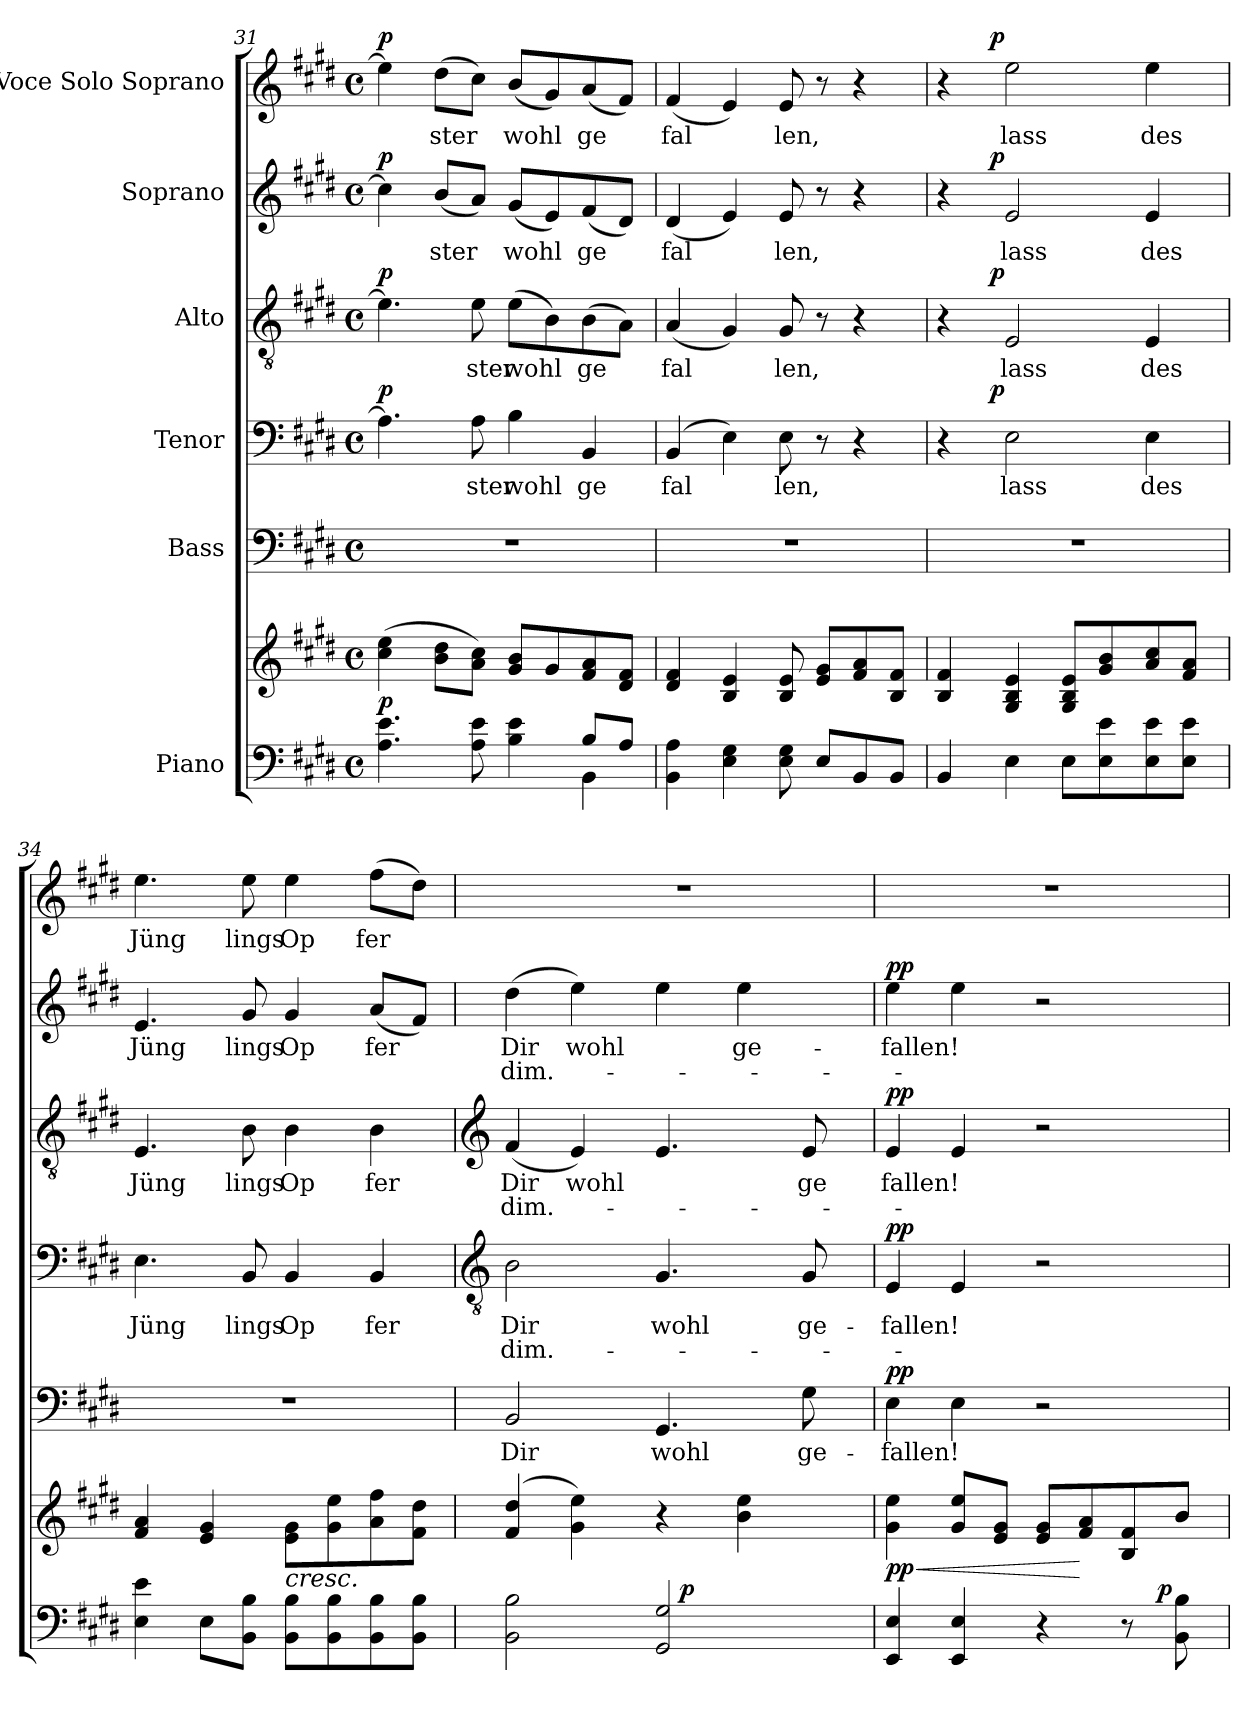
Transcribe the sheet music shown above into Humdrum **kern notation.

**kern	**kern	**dynam	**kern	**text	**dynam	**kern	**text	**text	**dynam	**kern	**text	**text	**dynam	**kern	**text	**text	**dynam	**kern	**text	**dynam
*part6	*part6	*part6	*part5	*part5	*part5	*part4	*part4	*part4	*part4	*part3	*part3	*part3	*part3	*part2	*part2	*part2	*part2	*part1	*part1	*part1
*staff7	*staff6	*staff6/7	*staff5	*staff5	*staff5	*staff4	*staff4	*staff4	*staff4	*staff3	*staff3	*staff3	*staff3	*staff2	*staff2	*staff2	*staff2	*staff1	*staff1	*staff1
*I"Piano	*	*	*I"Bass	*	*	*I"Tenor	*	*	*	*I"Alto	*	*	*	*I"Soprano	*	*	*	*I"Voce Solo  Soprano	*	*
*clefF4	*clefG2	*	*clefF4	*	*	*clefF4	*	*	*	*clefGv2	*	*	*	*clefG2	*	*	*	*clefG2	*	*
*k[f#c#g#d#]	*k[f#c#g#d#]	*	*k[f#c#g#d#]	*	*	*k[f#c#g#d#]	*	*	*	*k[f#c#g#d#]	*	*	*	*k[f#c#g#d#]	*	*	*	*k[f#c#g#d#]	*	*
*E:	*E:	*	*E:	*	*	*E:	*	*	*	*E:	*	*	*	*E:	*	*	*	*E:	*	*
*M4/4	*M4/4	*	*M4/4	*	*	*M4/4	*	*	*	*M4/4	*	*	*	*M4/4	*	*	*	*M4/4	*	*
*met(c)	*met(c)	*	*met(c)	*	*	*met(c)	*	*	*	*met(c)	*	*	*	*met(c)	*	*	*	*met(c)	*	*
=31	=31	=31	=31	=31	=31	=31	=31	=31	=31	=31	=31	=31	=31	=31	=31	=31	=31	=31	=31	=31
*^	*	*	*	*	*	*	*	*	*	*	*	*	*	*	*	*	*	*	*	*
!	!	!	!LO:DY:a=2	!	!	!	!	!	!	!LO:DY:a	!	!	!	!LO:DY:a	!	!	!	!LO:DY:a	!	!	!LO:DY:a
2.ryy	4.A\ 4.e\	(>4cc#\ 4ee\	p	1r	.	.	4.A\]	.	.	p	4.e\]	.	.	p	4cc#\]	.	.	p	4ee\]	.	p
!	!	!	!	!	!	!	!	!	!	!	!	!	!	!	!	!LO:LY:b	!	!	!	!LO:LY:b	!
.	.	8b\ 8dd#\L	.	.	.	.	.	.	.	.	.	.	.	.	(<8b/L	ster	.	.	(>8dd#\L	ster	.
!	!	!	!	!	!	!	!	!LO:LY:b:cj	!	!	!	!LO:LY:b:cj	!	!	!	!	!	!	!	!	!
.	8e\ 8A\	8cc#\ 8a\J)	.	.	.	.	8A\	ster	.	.	8e\	ster	.	.	8a/J)	.	.	.	8cc#\J)	.	.
!	!	!	!	!	!	!	!	!LO:LY:b:cj	!	!	!	!LO:LY:b	!	!	!	!LO:LY:b	!	!	!	!LO:LY:b	!
.	4e\ 4B\	8b/ 8g#/L	.	.	.	.	4B\	wohl	.	.	(>8e\L	wohl	.	.	(<8g#/L	wohl	.	.	(<8b/L	wohl	.
.	.	8g#/	.	.	.	.	.	.	.	.	8B\)	.	.	.	8e/)	.	.	.	8g#/)	.	.
!	!	!	!	!	!	!	!	!LO:LY:b:cj	!	!	!	!LO:LY:b:cj	!	!	!	!LO:LY:b:cj	!	!	!	!LO:LY:b:cj	!
8B/L	4BB\	8a/ 8f#/	.	.	.	.	4BB/	ge	.	.	(>8B\	ge	.	.	(<8f#/	ge	.	.	(<8a/	ge	.
8A/J	.	8f#/ 8d#/J	.	.	.	.	.	.	.	.	8A\J)	.	.	.	8d#/J)	.	.	.	8f#/J)	.	.
*v	*v	*	*	*	*	*	*	*	*	*	*	*	*	*	*	*	*	*	*	*	*
=32	=32	=32	=32	=32	=32	=32	=32	=32	=32	=32	=32	=32	=32	=32	=32	=32	=32	=32	=32	=32
!	!	!	!	!	!	!	!LO:LY:b:cj	!	!	!	!LO:LY:b:cj	!	!	!	!LO:LY:b:cj	!	!	!	!LO:LY:b:cj	!
4BB\ 4A\	4f#/ 4d#/	.	1r	.	.	(>4BB/	fal	.	.	(<4A/	fal	.	.	(<4d#/	fal	.	.	(<4f#/	fal	.
4G#\ 4E\	4B/ 4e/	.	.	.	.	4E\)	.	.	.	4G#/)	.	.	.	4e/)	.	.	.	4e/)	.	.
!	!	!	!	!	!	!	!LO:LY:b:cj	!	!	!	!LO:LY:b:cj	!	!	!	!LO:LY:b:cj	!	!	!	!LO:LY:b:cj	!
8E\ 8G#\	8B/ 8e/	.	.	.	.	8E\	len,	.	.	8G#/	len,	.	.	8e/	len,	.	.	8e/	len,	.
8E/L	8g#/ 8e/L	.	.	.	.	8r	.	.	.	8r	.	.	.	8r	.	.	.	8r	.	.
8BB/	8a/ 8f#/	.	.	.	.	4r	.	.	.	4r	.	.	.	4r	.	.	.	4r	.	.
8BB/J	8f#/ 8B/J	.	.	.	.	.	.	.	.	.	.	.	.	.	.	.	.	.	.	.
=33	=33	=33	=33	=33	=33	=33	=33	=33	=33	=33	=33	=33	=33	=33	=33	=33	=33	=33	=33	=33
*	*	*	*	*	*	*^	*	*	*	*^	*	*	*	*^	*	*	*	*^	*	*
4BB/	4f#/ 4B/	.	1r	.	.	4r	8..ryy	.	.	.	4r	8..ryy	.	.	.	4r	8..ryy	.	.	.	4r	8..ryy	.	.
!	!	!	!	!	!	!	!	!	!	!LO:DY:a	!	!	!	!	!LO:DY:a	!	!	!	!	!LO:DY:a	!	!	!	!LO:DY:a
.	.	.	.	.	.	.	2ryy	.	.	p	.	2ryy	.	.	p	.	2ryy	.	.	p	.	2ryy	.	p
!	!	!	!	!	!	!	!	!LO:LY:b:cj	!	!	!	!	!LO:LY:b:cj	!	!	!	!	!LO:LY:b:cj	!	!	!	!	!LO:LY:b:cj	!
4E\	4G#/ 4e/ 4B/	.	.	.	.	2E\	.	lass	.	.	2E/	.	lass	.	.	2e/	.	lass	.	.	2ee\	.	lass	.
8E\L	8G#/ 8B/ 8e/L	.	.	.	.	.	.	.	.	.	.	.	.	.	.	.	.	.	.	.	.	.	.	.
8e\ 8E\	8g#/ 8b/	.	.	.	.	.	.	.	.	.	.	.	.	.	.	.	.	.	.	.	.	.	.	.
.	.	.	.	.	.	.	4ryy	.	.	.	.	4ryy	.	.	.	.	4ryy	.	.	.	.	4ryy	.	.
!	!	!	!	!	!	!	!	!LO:LY:b:cj	!	!	!	!	!LO:LY:b:cj	!	!	!	!	!LO:LY:b:cj	!	!	!	!	!LO:LY:b:cj	!
8E\ 8e\	8a/ 8cc#/	.	.	.	.	4E\	.	des	.	.	4E/	.	des	.	.	4e/	.	des	.	.	4ee\	.	des	.
8e\ 8E\J	8a/ 8f#/J	.	.	.	.	.	.	.	.	.	.	.	.	.	.	.	.	.	.	.	.	.	.	.
.	.	.	.	.	.	.	32ryy	.	.	.	.	32ryy	.	.	.	.	32ryy	.	.	.	.	32ryy	.	.
=34	=34	=34	=34	=34	=34	=34	=34	=34	=34	=34	=34	=34	=34	=34	=34	=34	=34	=34	=34	=34	=34	=34	=34	=34
!	!	!	!	!	!	!	!	!LO:LY:b:cj	!	!	!	!	!LO:LY:b:cj	!	!	!	!	!LO:LY:b:cj	!	!	!	!	!LO:LY:b:cj	!
*	*	*	*	*	*	*v	*v	*	*	*	*	*	*	*	*	*v	*v	*	*	*	*v	*v	*	*
*	*	*	*	*	*	*	*	*	*	*v	*v	*	*	*	*	*	*	*	*	*	*
4E\ 4e\	4f#/ 4a/	.	1r	.	.	4.E\	Jüng	.	.	4.E/	Jüng	.	.	4.e/	Jüng	.	.	4.ee\	Jüng	.
8E\L	4g#/ 4e/	.	.	.	.	.	.	.	.	.	.	.	.	.	.	.	.	.	.	.
!	!	!	!	!	!	!	!LO:LY:b:cj	!	!	!	!LO:LY:b:cj	!	!	!	!LO:LY:b:cj	!	!	!	!LO:LY:b:cj	!
8BB\ 8B\J	.	.	.	.	.	8BB/	lings	.	.	8B\	lings	.	.	8g#/	lings	.	.	8ee\	lings	.
!LO:TX:a:i:t=cresc.	!	!	!	!	!	!	!	!	!	!	!	!	!	!	!	!	!	!	!	!
!	!	!	!	!	!	!	!LO:LY:b:cj	!	!	!	!LO:LY:b:cj	!	!	!	!LO:LY:b:cj	!	!	!	!LO:LY:b:cj	!
8BB\ 8B\L	8e\ 8g#\L	.	.	.	.	4BB/	Op	.	.	4B\	Op	.	.	4g#/	Op	.	.	4ee\	Op	.
8BB\ 8B\	8ee\ 8g#\	.	.	.	.	.	.	.	.	.	.	.	.	.	.	.	.	.	.	.
!	!	!	!	!	!	!	!LO:LY:b:cj	!	!	!	!LO:LY:b:cj	!	!	!	!LO:LY:b	!	!	!	!LO:LY:b	!
8BB\ 8B\	8a\ 8ff#\	.	.	.	.	4BB/	fer	.	.	4B\	fer	.	.	(<8a/L	fer	.	.	(>8ff#\L	fer	.
8B\ 8BB\J	8dd#\ 8f#\J	.	.	.	.	.	.	.	.	.	.	.	.	8f#/J)	.	.	.	8dd#\J)	.	.
!!LO:LB:g=z
=35	=35	=35	=35	=35	=35	=35	=35	=35	=35	=35	=35	=35	=35	=35	=35	=35	=35	=35	=35	=35
*	*	*	*	*	*	*clefGv2	*	*	*	*clefG2	*	*	*	*	*	*	*	*	*	*
!	!	!	!	!	!	!	!	!	!	!	!	!	!	!LO:TX:a:i:t=dim.	!	!	!	!	!	!
!	!	!	!	!LO:LY:b:cj	!	!	!LO:LY:b:cj	!LO:LY:b	!	!	!LO:LY:b	!LO:LY:b	!	!	!LO:LY:b	!LO:LY:b	!	!	!	!
*^	*	*	*	*	*	*	*	*	*	*	*	*	*	*^	*	*	*	*	*	*
2BB\ 2B\	2ryy	(>4dd#/ 4f#/	.	2BB/	Dir	.	2B\	Dir	dim.-	.	(<4f#/	Dir	dim.-	.	(>4dd#\	4ryy	Dir	dim.-	.	1r	.	.
!	!	!	!	!	!	!	!	!	!	!	!	!LO:LY:b	!	!	!	!	!LO:LY:b	!	!	!	!	!
.	.	4ee\ 4g#\)	.	.	.	.	.	.	.	.	4e/)	-wohl	.	.	4ee\)	16.ryy	-wohl	.	.	.	.	.
.	.	.	.	.	.	.	.	.	.	.	.	.	.	.	.	2ryy	.	.	.	.	.	.
!	!	!	!	!	!LO:LY:b:cj	!	!	!LO:LY:b:cj	!	!	!	!	!	!	!	!	!	!	!	!	!	!
2GG#/ 2G#/	32.ryy	4r	.	4.GG#/	wohl	.	4.G#/	-wohl	.	.	4.e/	.	.	.	4ee\	.	.	.	.	.	.	.
!	!	!	!LO:DY:a=2	!	!	!	!	!	!	!	!	!	!	!	!	!	!	!	!	!	!	!
.	4ryy	.	p	.	.	.	.	.	.	.	.	.	.	.	.	.	.	.	.	.	.	.
!	!	!	!	!	!	!	!	!	!	!	!	!	!	!	!	!	!LO:LY:b:cj	!	!	!	!	!
.	.	4b\ 4ee\	.	.	.	.	.	.	.	.	.	.	.	.	4ee\	.	ge-	.	.	.	.	.
.	8ryy	.	.	.	.	.	.	.	.	.	.	.	.	.	.	.	.	.	.	.	.	.
.	.	.	.	.	.	.	.	.	.	.	.	.	.	.	.	8ryy	.	.	.	.	.	.
!	!	!	!	!	!LO:LY:b:cj	!	!	!LO:LY:b:cj	!	!	!	!LO:LY:b:cj	!	!	!	!	!	!	!	!	!	!
.	.	.	.	8G#\	ge-	.	8G#/	ge-	.	.	8e/	ge	.	.	.	.	.	.	.	.	.	.
.	16ryy	.	.	.	.	.	.	.	.	.	.	.	.	.	.	.	.	.	.	.	.	.
.	.	.	.	.	.	.	.	.	.	.	.	.	.	.	.	32ryy	.	.	.	.	.	.
.	64ryy	.	.	.	.	.	.	.	.	.	.	.	.	.	.	.	.	.	.	.	.	.
=36	=36	=36	=36	=36	=36	=36	=36	=36	=36	=36	=36	=36	=36	=36	=36	=36	=36	=36	=36	=36	=36	=36
!	!	!	!LO:HP:b	!	!LO:LY:b	!	!	!LO:LY:b	!	!	!	!LO:LY:b	!	!	!	!	!LO:LY:b	!	!	!	!	!
!	!	!	!LO:DY:n=1:b	!	!	!LO:DY:a	!	!	!	!LO:DY:a	!	!	!	!LO:DY:a	!	!	!	!	!LO:DY:a	!	!	!
*	*	*	*	*	*	*	*	*	*	*	*	*	*	*	*v	*v	*	*	*	*	*	*
4EE/ 4E/	2ryy	4ee\ 4g#\	< pp	4E\	-fallen!	pp	4E/	-fallen!	.	pp	4e/	fallen!	.	pp	4ee\	-fallen!	.	pp	1r	.	.
4E/ 4EE/	.	8g#/ 8ee/L	.	4E\	.	.	4E/	.	.	.	4e/	.	.	.	4ee\	.	.	.	.	.	.
.	.	8g#/ 8e/J	.	.	.	.	.	.	.	.	.	.	.	.	.	.	.	.	.	.	.
4r	4ryy	8e/ 8g#/L	.	2r	.	.	2r	.	.	.	2r	.	.	.	2r	.	.	.	.	.	.
.	.	8a/ 8f#/	[	.	.	.	.	.	.	.	.	.	.	.	.	.	.	.	.	.	.
8r	16.ryy	8f#/ 8B/	.	.	.	.	.	.	.	.	.	.	.	.	.	.	.	.	.	.	.
!	!	!	!LO:DY:n=2:a=2	!	!	!	!	!	!	!	!	!	!	!	!	!	!	!	!	!	!
.	8ryy	.	p	.	.	.	.	.	.	.	.	.	.	.	.	.	.	.	.	.	.
8B\ 8BB\	.	8b/J	.	.	.	.	.	.	.	.	.	.	.	.	.	.	.	.	.	.	.
.	32ryy	.	.	.	.	.	.	.	.	.	.	.	.	.	.	.	.	.	.	.	.
*v	*v	*	*	*	*	*	*	*	*	*	*	*	*	*	*	*	*	*	*	*	*
=	=	=	=	=	=	=	=	=	=	=	=	=	=	=	=	=	=	=	=	=
*-	*-	*-	*-	*-	*-	*-	*-	*-	*-	*-	*-	*-	*-	*-	*-	*-	*-	*-	*-	*-
